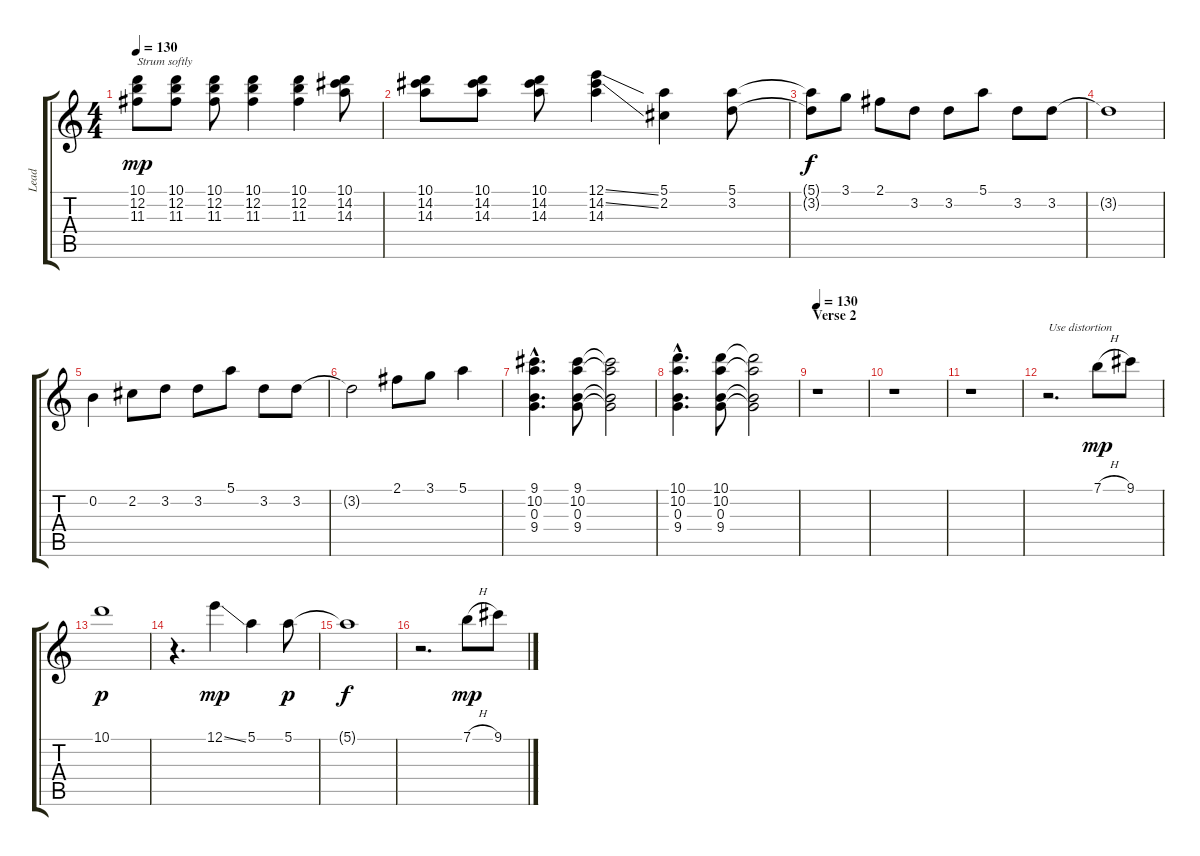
\track ("Lead" "Lead") {instrument electricguitarjazz}
\staff {score tabs}
\tuning (E4 B3 G3 D3 A2 E2) {hide}
\ts (4 4)
\tempo 130
\clef g2
\ks c
(10.1 12.2 11.3).8{txt "Strum softly" dy mp} (10.1 12.2 11.3).8 (10.1 12.2 11.3).8 (10.1 12.2 11.3).4 (10.1 12.2 11.3).4 (10.1 14.2 14.3).8 |
(10.1 14.2 14.3).8 (10.1 14.2 14.3).8 (10.1 14.2 14.3).8 (12.1{ss} 14.2{ss} 14.3).4 (5.1 2.2).4 (5.1 3.2).8 |
(5.1{t} 3.2{t}).8{dy f} 3.1.8 2.1.8 3.2.8 3.2.8 5.1.8 3.2.8 3.2.8 |
3.2{t}.1 |
0.2.4 2.2.8 3.2.8 3.2.8 5.1.8 3.2.8 3.2.8 |
3.2{t}.2 2.1.8 3.1.8 5.1.4 |
(9.1{hac} 10.2{hac} 0.3{hac} 9.4{hac}).4{d} (9.1 10.2 0.3 9.4).8 (9.1{t} 10.2{t} 0.3{t} 9.4{t}).2 |
(10.1{hac} 10.2{hac} 0.3{hac} 9.4{hac}).4{d} (10.1 10.2 0.3 9.4).8 (10.1{t} 10.2{t} 0.3{t} 9.4{t}).2 |
\section ("" "Verse 2")
\tempo 130
r.1{instrument overdrivenguitar} |
r.1 |
r.1 |
r.2{d txt "Use distortion"} 7.1{h}.8{dy mp} 9.1.8 |
10.1.1{dy p} |
r.4{d} 12.1{ss}.4{dy mp} 5.1.4 5.1.8{dy p} |
5.1{t}.1{dy f} |
r.2{d} 7.1{h}.8{dy mp} 9.1.8
